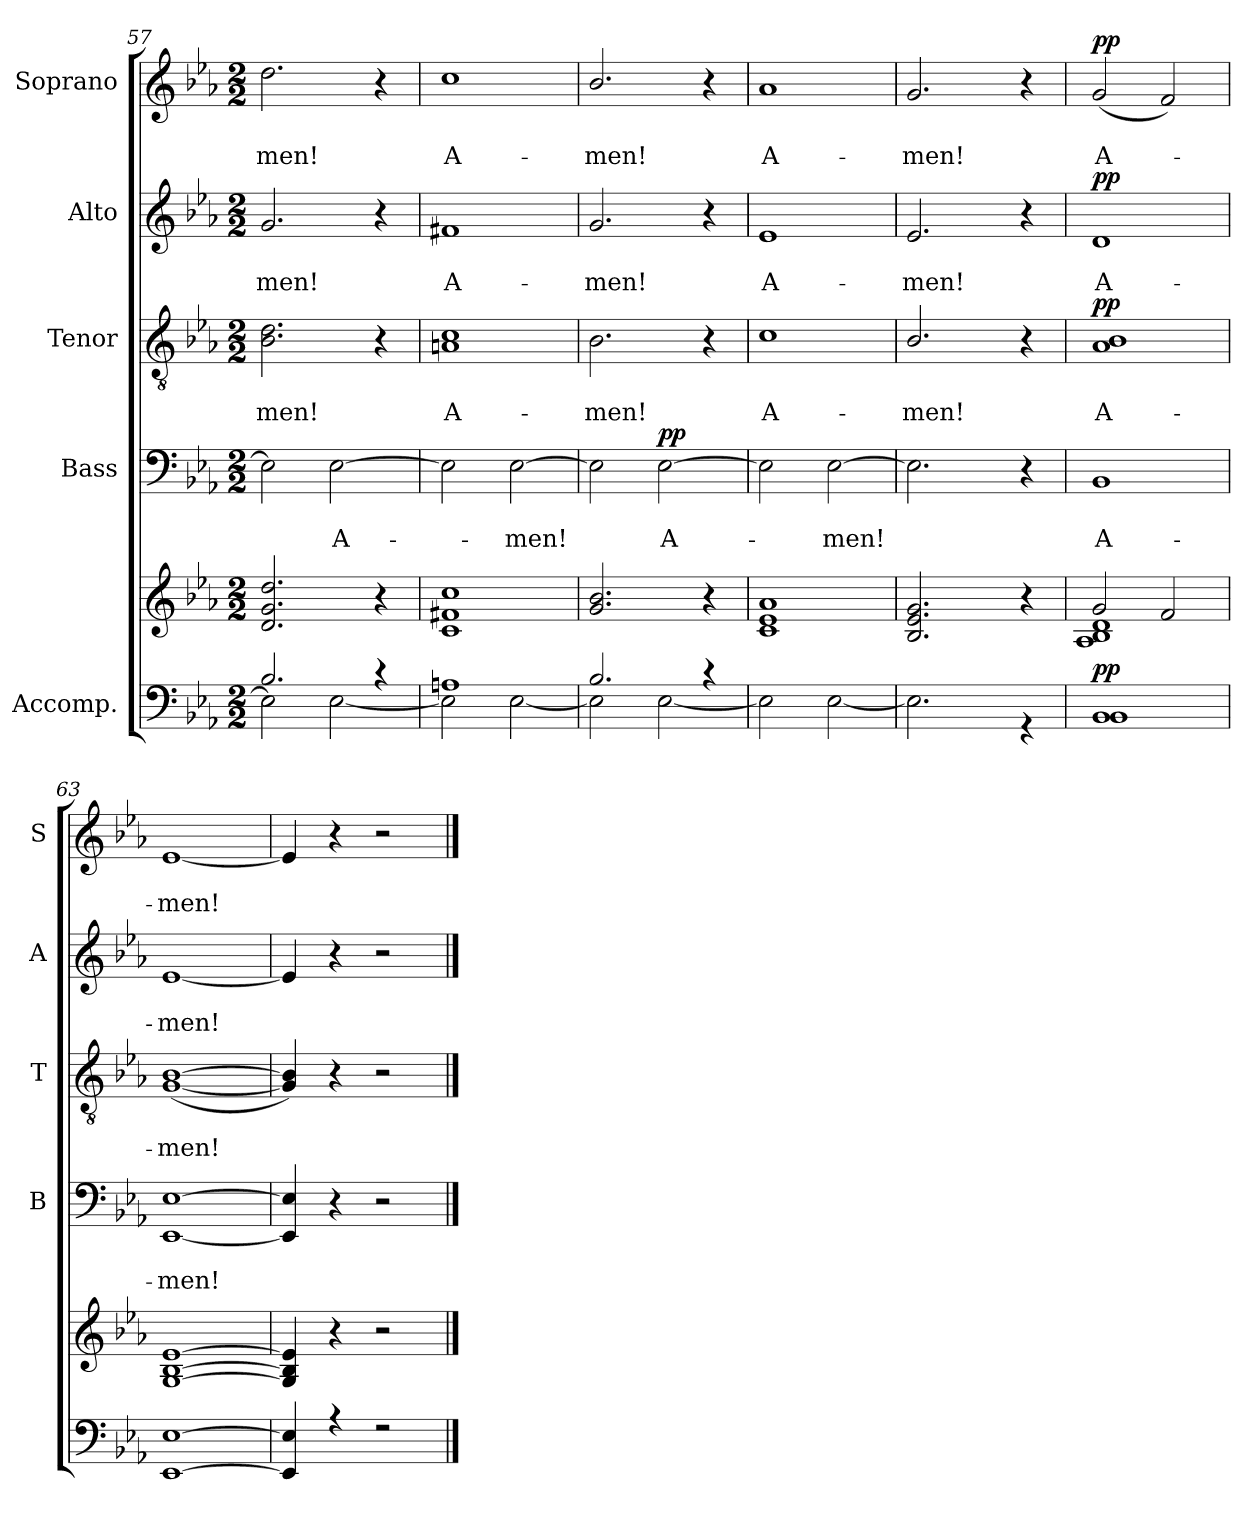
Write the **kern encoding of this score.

**kern	**kern	**dynam	**kern	**text	**text	**dynam	**kern	**text	**text	**dynam	**kern	**text	**text	**dynam	**kern	**text	**text	**dynam
*part5	*part5	*part5	*part4	*part4	*part4	*part4	*part3	*part3	*part3	*part3	*part2	*part2	*part2	*part2	*part1	*part1	*part1	*part1
*staff6	*staff5	*staff5/6	*staff4	*staff4	*staff4	*staff4	*staff3	*staff3	*staff3	*staff3	*staff2	*staff2	*staff2	*staff2	*staff1	*staff1	*staff1	*staff1
*I"Accomp.	*	*	*I"Bass	*	*	*	*I"Tenor	*	*	*	*I"Alto	*	*	*	*I"Soprano	*	*	*
*	*	*	*I'B	*	*	*	*I'T	*	*	*	*I'A	*	*	*	*I'S	*	*	*
*clefF4	*clefG2	*	*clefF4	*	*	*	*clefGv2	*	*	*	*clefG2	*	*	*	*clefG2	*	*	*
*k[b-e-a-]	*k[b-e-a-]	*	*k[b-e-a-]	*	*	*	*k[b-e-a-]	*	*	*	*k[b-e-a-]	*	*	*	*k[b-e-a-]	*	*	*
*E-:	*E-:	*	*E-:	*	*	*	*E-:	*	*	*	*E-:	*	*	*	*E-:	*	*	*
*M2/2	*M2/2	*	*M2/2	*	*	*	*M2/2	*	*	*	*M2/2	*	*	*	*M2/2	*	*	*
=57	=57	=57	=57	=57	=57	=57	=57	=57	=57	=57	=57	=57	=57	=57	=57	=57	=57	=57
*^	*^	*	*	*	*	*	*	*	*	*	*	*	*	*	*	*	*	*
!	!	!	!	!	!	!	!	!	!	!	!LO:LY:b	!	!	!	!LO:LY:b	!	!	!	!LO:LY:b	!
2.B-/	2E-\]	2.d/ 2.g/ 2.dd/	2ryy	.	2E-]	.	.	.	2.B- 2.d	.	-men!	.	2.g	.	-men!	.	2.dd	.	-men!	.
!	!	!	!	!	!	!	!LO:LY:b	!	!	!	!	!	!	!	!	!	!	!	!	!
.	[2E-\	.	2ryy	.	[2E-	.	A-	.	.	.	.	.	.	.	.	.	.	.	.	.
4r	.	4r	.	.	.	.	.	.	4r	.	.	.	4r	.	.	.	4r	.	.	.
=58	=58	=58	=58	=58	=58	=58	=58	=58	=58	=58	=58	=58	=58	=58	=58	=58	=58	=58	=58	=58
!	!	!	!	!	!	!	!	!	!	!	!LO:LY:b	!	!	!	!LO:LY:b	!	!	!	!LO:LY:b	!
1An/	2E-\]	1c/ 1f#X/ 1cc/	1ryy	.	2E-]	.	.	.	1An 1c	.	A-	.	1f#X	.	A-	.	1cc	.	A-	.
!	!	!	!	!	!	!	!LO:LY:b	!	!	!	!	!	!	!	!	!	!	!	!	!
.	[2E-\	.	.	.	[2E-	.	men!	.	.	.	.	.	.	.	.	.	.	.	.	.
=59	=59	=59	=59	=59	=59	=59	=59	=59	=59	=59	=59	=59	=59	=59	=59	=59	=59	=59	=59	=59
!	!	!	!	!	!	!	!	!	!	!	!LO:LY:b	!	!	!	!LO:LY:b	!	!	!	!LO:LY:b	!
2.B-/	2E-\]	2.g/ 2.b-/	2ryy	.	2E-]	.	.	.	2.B-	.	-men!	.	2.g	.	-men!	.	2.b-/	.	-men!	.
!	!	!	!	!	!	!	!LO:LY:b	!LO:DY:b	!	!	!	!	!	!	!	!	!	!	!	!
.	[2E-\	.	2ryy	.	[2E-	.	A-	pp	.	.	.	.	.	.	.	.	.	.	.	.
4r	.	4r	.	.	.	.	.	.	4r	.	.	.	4r	.	.	.	4r	.	.	.
=60	=60	=60	=60	=60	=60	=60	=60	=60	=60	=60	=60	=60	=60	=60	=60	=60	=60	=60	=60	=60
!	!	!	!	!	!	!	!	!	!	!	!LO:LY:b	!	!	!	!LO:LY:b	!	!	!	!LO:LY:b	!
1ryy	2E-\]	1c/ 1e-/ 1a-/	1ryy	.	2E-]	.	.	.	1c	.	A-	.	1e-	.	A-	.	1a-	.	A-	.
!	!	!	!	!	!	!	!LO:LY:b	!	!	!	!	!	!	!	!	!	!	!	!	!
.	[2E-\	.	.	.	[2E-	.	men!	.	.	.	.	.	.	.	.	.	.	.	.	.
=61	=61	=61	=61	=61	=61	=61	=61	=61	=61	=61	=61	=61	=61	=61	=61	=61	=61	=61	=61	=61
!	!	!	!	!	!	!	!	!	!	!	!LO:LY:b	!	!	!	!LO:LY:b	!	!	!	!LO:LY:b	!
1ryy	2.E-\]	2.B-/ 2.e-/ 2.g/	2ryy	.	2.E-]	.	.	.	2.B-/	.	-men!	.	2.e-	.	-men!	.	2.g	.	-men!	.
.	.	.	2ryy	.	.	.	.	.	.	.	.	.	.	.	.	.	.	.	.	.
.	4r	4r	.	.	4r	.	.	.	4r	.	.	.	4r	.	.	.	4r	.	.	.
=62	=62	=62	=62	=62	=62	=62	=62	=62	=62	=62	=62	=62	=62	=62	=62	=62	=62	=62	=62	=62
!	!	!	!	!LO:DY:a=2	!	!	!LO:LY:b	!	!	!	!LO:LY:b	!LO:DY:b	!	!	!LO:LY:b	!LO:DY:b	!	!	!LO:LY:b	!LO:DY:b
1BB-/	1BB-\	2g/	1A-\ 1B-\ 1d\	pp	1BB-	.	A-	.	1A- 1B-	.	A-	pp	1d	.	A-	pp	(<2g	.	A-	pp
.	.	2f/	.	.	.	.	.	.	.	.	.	.	.	.	.	.	2f)	.	.	.
=63	=63	=63	=63	=63	=63	=63	=63	=63	=63	=63	=63	=63	=63	=63	=63	=63	=63	=63	=63	=63
!	!	!	!	!	!	!	!LO:LY:b	!	!	!	!LO:LY:b	!	!	!	!LO:LY:b	!	!	!	!LO:LY:b	!
[1EE-/ [1E-/	1ryy	[1G/ [1B-/ [1e-/	1ryy	.	[1EE- [1E-	.	-men!	.	(<[1G [1B-	.	-men!	.	[1e-	.	-men!	.	[1e-	.	-men!	.
=64	=64	=64	=64	=64	=64	=64	=64	=64	=64	=64	=64	=64	=64	=64	=64	=64	=64	=64	=64	=64
4EE-/] 4E-/]	1ryy	4G/] 4B-/] 4e-/]	2ryy	.	4EE-] 4E-]	.	.	.	4G] 4B-])	.	.	.	4e-]	.	.	.	4e-]	.	.	.
4r	.	4r	.	.	4r	.	.	.	4r	.	.	.	4r	.	.	.	4r	.	.	.
2r	.	2r	2ryy	.	2r	.	.	.	2r	.	.	.	2r	.	.	.	2r	.	.	.
*v	*v	*	*	*	*	*	*	*	*	*	*	*	*	*	*	*	*	*	*	*
*	*v	*v	*	*	*	*	*	*	*	*	*	*	*	*	*	*	*	*	*
==	==	==	==	==	==	==	==	==	==	==	==	==	==	==	==	==	==	==
*-	*-	*-	*-	*-	*-	*-	*-	*-	*-	*-	*-	*-	*-	*-	*-	*-	*-	*-
